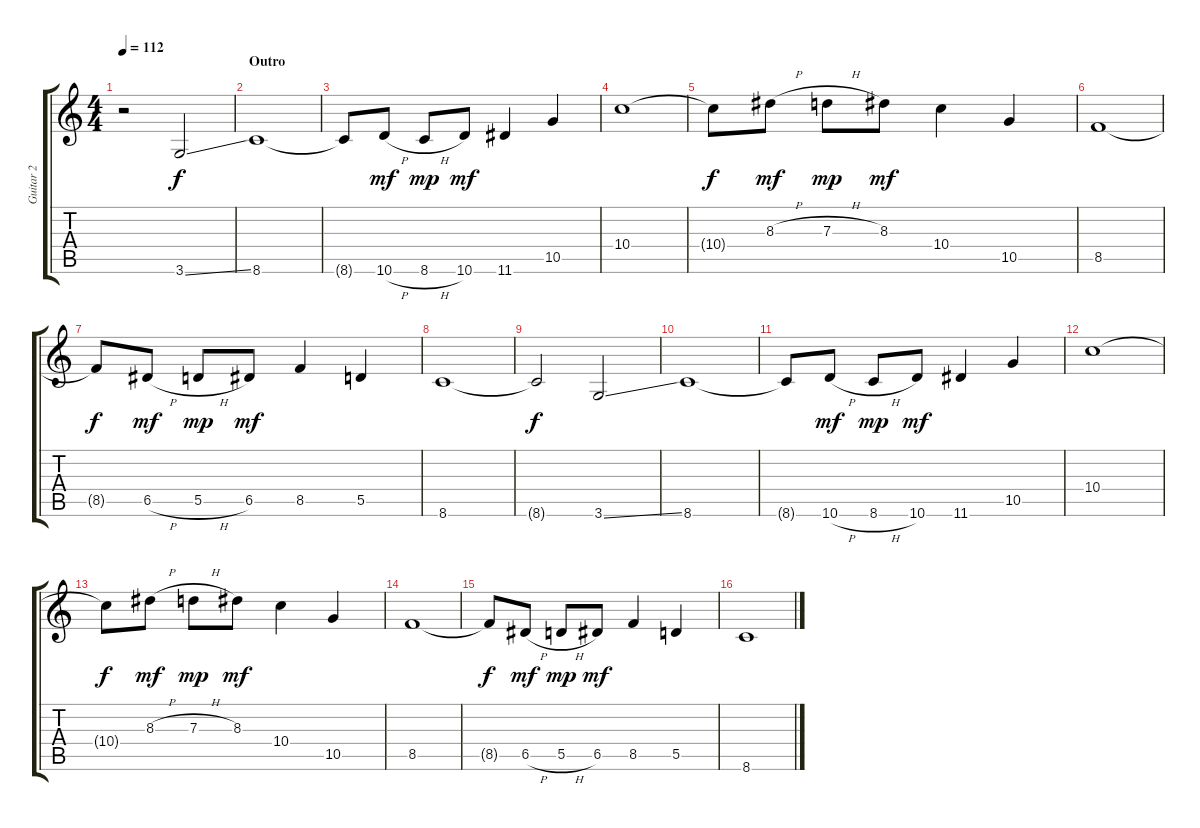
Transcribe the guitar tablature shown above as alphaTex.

\track ("Guitar 2" "Guitar 2") {instrument acousticguitarnylon}
\staff {score tabs}
\tuning (E4 B3 G3 D3 A2 E2) {hide}
\ts (4 4)
\tempo 112
\clef g2
\ks c
r.2{dy mp} 3.6{ss}.2{dy f} |
\section ("" "Outro")
8.6.1 |
8.6{t}.8 10.6{h}.8{dy mf} 8.6{h}.8{dy mp} 10.6.8{dy mf} 11.6.4 10.5.4 |
10.4.1 |
10.4{t}.8{dy f} 8.3{h}.8{dy mf} 7.3{h}.8{dy mp} 8.3.8{dy mf} 10.4.4 10.5.4 |
8.5.1 |
8.5{t}.8{dy f} 6.5{h}.8{dy mf} 5.5{h}.8{dy mp} 6.5.8{dy mf} 8.5.4 5.5.4 |
8.6.1 |
8.6{t}.2{dy f} 3.6{ss}.2 |
8.6.1 |
8.6{t}.8 10.6{h}.8{dy mf} 8.6{h}.8{dy mp} 10.6.8{dy mf} 11.6.4 10.5.4 |
10.4.1 |
10.4{t}.8{dy f} 8.3{h}.8{dy mf} 7.3{h}.8{dy mp} 8.3.8{dy mf} 10.4.4 10.5.4 |
8.5.1 |
8.5{t}.8{dy f} 6.5{h}.8{dy mf} 5.5{h}.8{dy mp} 6.5.8{dy mf} 8.5.4 5.5.4 |
8.6.1
